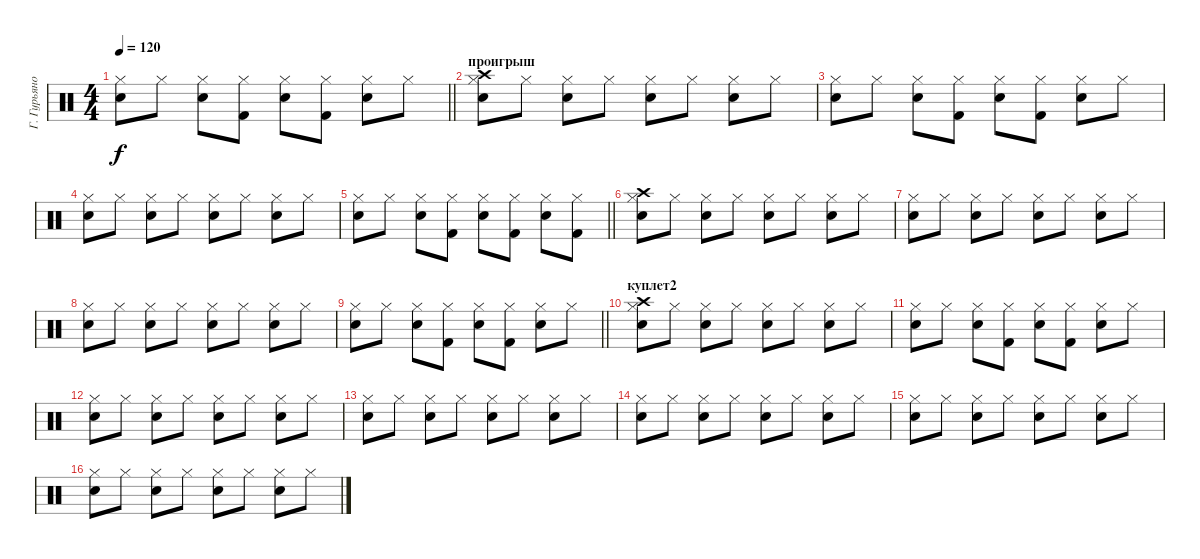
\track ("Г. Гурьянов" "Г. Гурьяно") {instrument percussion}
\staff {score}
\articulation defaults
\ts (4 4)
\tempo 120
\clef neutral
\barLineRight lightlight
\ks c
("Hi-Hat (closed)" "Snare (hit) 2").8{dy f} "Hi-Hat (closed)".8 ("Hi-Hat (closed)" "Snare (hit) 2").8 ("Hi-Hat (closed)" "Kick (hit) 2").8 ("Hi-Hat (closed)" "Snare (hit) 2").8 ("Hi-Hat (closed)" "Kick (hit) 2").8 ("Hi-Hat (closed)" "Snare (hit) 2").8 "Hi-Hat (closed)".8 |
\section ("" "проигрыш")
("Hi-Hat (closed)" "Crash high (hit)" "Snare (hit) 2").8 "Hi-Hat (closed)".8 ("Hi-Hat (closed)" "Snare (hit) 2").8 "Hi-Hat (closed)".8 ("Hi-Hat (closed)" "Snare (hit) 2").8 "Hi-Hat (closed)".8 ("Hi-Hat (closed)" "Snare (hit) 2").8 "Hi-Hat (closed)".8 |
("Hi-Hat (closed)" "Snare (hit) 2").8 "Hi-Hat (closed)".8 ("Hi-Hat (closed)" "Snare (hit) 2").8 ("Hi-Hat (closed)" "Kick (hit) 2").8 ("Hi-Hat (closed)" "Snare (hit) 2").8 ("Hi-Hat (closed)" "Kick (hit) 2").8 ("Hi-Hat (closed)" "Snare (hit) 2").8 "Hi-Hat (closed)".8 |
("Hi-Hat (closed)" "Snare (hit) 2").8 "Hi-Hat (closed)".8 ("Hi-Hat (closed)" "Snare (hit) 2").8 "Hi-Hat (closed)".8 ("Hi-Hat (closed)" "Snare (hit) 2").8 "Hi-Hat (closed)".8 ("Hi-Hat (closed)" "Snare (hit) 2").8 "Hi-Hat (closed)".8 |
\barLineRight lightlight
("Hi-Hat (closed)" "Snare (hit) 2").8 "Hi-Hat (closed)".8 ("Hi-Hat (closed)" "Snare (hit) 2").8 ("Hi-Hat (closed)" "Kick (hit) 2").8 ("Hi-Hat (closed)" "Snare (hit) 2").8 ("Hi-Hat (closed)" "Kick (hit) 2").8 ("Hi-Hat (closed)" "Snare (hit) 2").8 ("Hi-Hat (closed)" "Kick (hit) 2").8 |
("Hi-Hat (closed)" "Crash high (hit)" "Snare (hit) 2").8 "Hi-Hat (closed)".8 ("Hi-Hat (closed)" "Snare (hit) 2").8 "Hi-Hat (closed)".8 ("Hi-Hat (closed)" "Snare (hit) 2").8 "Hi-Hat (closed)".8 ("Hi-Hat (closed)" "Snare (hit) 2").8 "Hi-Hat (closed)".8 |
("Hi-Hat (closed)" "Snare (hit) 2").8 "Hi-Hat (closed)".8 ("Hi-Hat (closed)" "Snare (hit) 2").8 "Hi-Hat (closed)".8 ("Hi-Hat (closed)" "Snare (hit) 2").8 "Hi-Hat (closed)".8 ("Hi-Hat (closed)" "Snare (hit) 2").8 "Hi-Hat (closed)".8 |
("Hi-Hat (closed)" "Snare (hit) 2").8 "Hi-Hat (closed)".8 ("Hi-Hat (closed)" "Snare (hit) 2").8 "Hi-Hat (closed)".8 ("Hi-Hat (closed)" "Snare (hit) 2").8 "Hi-Hat (closed)".8 ("Hi-Hat (closed)" "Snare (hit) 2").8 "Hi-Hat (closed)".8 |
\barLineRight lightlight
("Hi-Hat (closed)" "Snare (hit) 2").8 "Hi-Hat (closed)".8 ("Hi-Hat (closed)" "Snare (hit) 2").8 ("Hi-Hat (closed)" "Kick (hit) 2").8 ("Hi-Hat (closed)" "Snare (hit) 2").8 ("Hi-Hat (closed)" "Kick (hit) 2").8 ("Hi-Hat (closed)" "Snare (hit) 2").8 "Hi-Hat (closed)".8 |
\section ("" "куплет2")
("Hi-Hat (closed)" "Crash high (hit)" "Snare (hit) 2").8 "Hi-Hat (closed)".8 ("Hi-Hat (closed)" "Snare (hit) 2").8 "Hi-Hat (closed)".8 ("Hi-Hat (closed)" "Snare (hit) 2").8 "Hi-Hat (closed)".8 ("Hi-Hat (closed)" "Snare (hit) 2").8 "Hi-Hat (closed)".8 |
("Hi-Hat (closed)" "Snare (hit) 2").8 "Hi-Hat (closed)".8 ("Hi-Hat (closed)" "Snare (hit) 2").8 ("Hi-Hat (closed)" "Kick (hit) 2").8 ("Hi-Hat (closed)" "Snare (hit) 2").8 ("Hi-Hat (closed)" "Kick (hit) 2").8 ("Hi-Hat (closed)" "Snare (hit) 2").8 "Hi-Hat (closed)".8 |
("Hi-Hat (closed)" "Snare (hit) 2").8 "Hi-Hat (closed)".8 ("Hi-Hat (closed)" "Snare (hit) 2").8 "Hi-Hat (closed)".8 ("Hi-Hat (closed)" "Snare (hit) 2").8 "Hi-Hat (closed)".8 ("Hi-Hat (closed)" "Snare (hit) 2").8 "Hi-Hat (closed)".8 |
("Hi-Hat (closed)" "Snare (hit) 2").8 "Hi-Hat (closed)".8 ("Hi-Hat (closed)" "Snare (hit) 2").8 "Hi-Hat (closed)".8 ("Hi-Hat (closed)" "Snare (hit) 2").8 "Hi-Hat (closed)".8 ("Hi-Hat (closed)" "Snare (hit) 2").8 "Hi-Hat (closed)".8 |
("Hi-Hat (closed)" "Snare (hit) 2").8 "Hi-Hat (closed)".8 ("Hi-Hat (closed)" "Snare (hit) 2").8 "Hi-Hat (closed)".8 ("Hi-Hat (closed)" "Snare (hit) 2").8 "Hi-Hat (closed)".8 ("Hi-Hat (closed)" "Snare (hit) 2").8 "Hi-Hat (closed)".8 |
("Hi-Hat (closed)" "Snare (hit) 2").8 "Hi-Hat (closed)".8 ("Hi-Hat (closed)" "Snare (hit) 2").8 "Hi-Hat (closed)".8 ("Hi-Hat (closed)" "Snare (hit) 2").8 "Hi-Hat (closed)".8 ("Hi-Hat (closed)" "Snare (hit) 2").8 "Hi-Hat (closed)".8 |
("Hi-Hat (closed)" "Snare (hit) 2").8 "Hi-Hat (closed)".8 ("Hi-Hat (closed)" "Snare (hit) 2").8 "Hi-Hat (closed)".8 ("Hi-Hat (closed)" "Snare (hit) 2").8 "Hi-Hat (closed)".8 ("Hi-Hat (closed)" "Snare (hit) 2").8 "Hi-Hat (closed)".8
